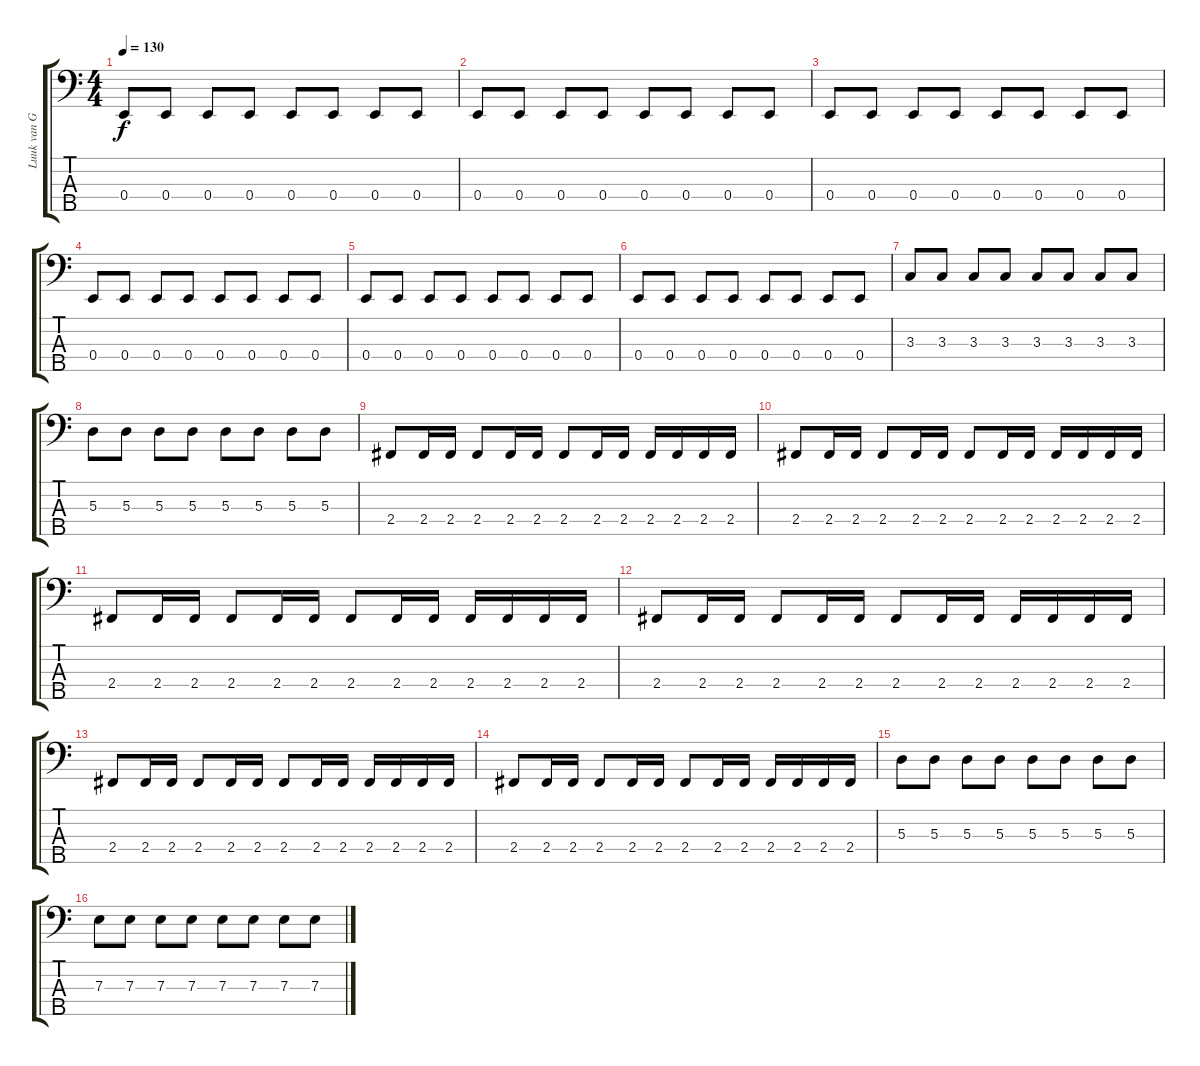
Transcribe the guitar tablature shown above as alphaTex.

\track ("Luuk van Gerven" "Luuk van G") {instrument electricbassfinger}
\staff {score tabs}
\tuning (G2 D2 A1 E1 B0) {hide}
\ts (4 4)
\tempo 130
\clef f4
\ks c
0.4.8{dy f} 0.4.8 0.4.8 0.4.8 0.4.8 0.4.8 0.4.8 0.4.8 |
0.4.8 0.4.8 0.4.8 0.4.8 0.4.8 0.4.8 0.4.8 0.4.8 |
0.4.8 0.4.8 0.4.8 0.4.8 0.4.8 0.4.8 0.4.8 0.4.8 |
0.4.8 0.4.8 0.4.8 0.4.8 0.4.8 0.4.8 0.4.8 0.4.8 |
0.4.8 0.4.8 0.4.8 0.4.8 0.4.8 0.4.8 0.4.8 0.4.8 |
0.4.8 0.4.8 0.4.8 0.4.8 0.4.8 0.4.8 0.4.8 0.4.8 |
3.3.8 3.3.8 3.3.8 3.3.8 3.3.8 3.3.8 3.3.8 3.3.8 |
5.3.8 5.3.8 5.3.8 5.3.8 5.3.8 5.3.8 5.3.8 5.3.8 |
2.4.8 2.4.16 2.4.16 2.4.8 2.4.16 2.4.16 2.4.8 2.4.16 2.4.16 2.4.16 2.4.16 2.4.16 2.4.16 |
2.4.8 2.4.16 2.4.16 2.4.8 2.4.16 2.4.16 2.4.8 2.4.16 2.4.16 2.4.16 2.4.16 2.4.16 2.4.16 |
2.4.8 2.4.16 2.4.16 2.4.8 2.4.16 2.4.16 2.4.8 2.4.16 2.4.16 2.4.16 2.4.16 2.4.16 2.4.16 |
2.4.8 2.4.16 2.4.16 2.4.8 2.4.16 2.4.16 2.4.8 2.4.16 2.4.16 2.4.16 2.4.16 2.4.16 2.4.16 |
2.4.8 2.4.16 2.4.16 2.4.8 2.4.16 2.4.16 2.4.8 2.4.16 2.4.16 2.4.16 2.4.16 2.4.16 2.4.16 |
2.4.8 2.4.16 2.4.16 2.4.8 2.4.16 2.4.16 2.4.8 2.4.16 2.4.16 2.4.16 2.4.16 2.4.16 2.4.16 |
5.3.8 5.3.8 5.3.8 5.3.8 5.3.8 5.3.8 5.3.8 5.3.8 |
7.3.8 7.3.8 7.3.8 7.3.8 7.3.8 7.3.8 7.3.8 7.3.8
